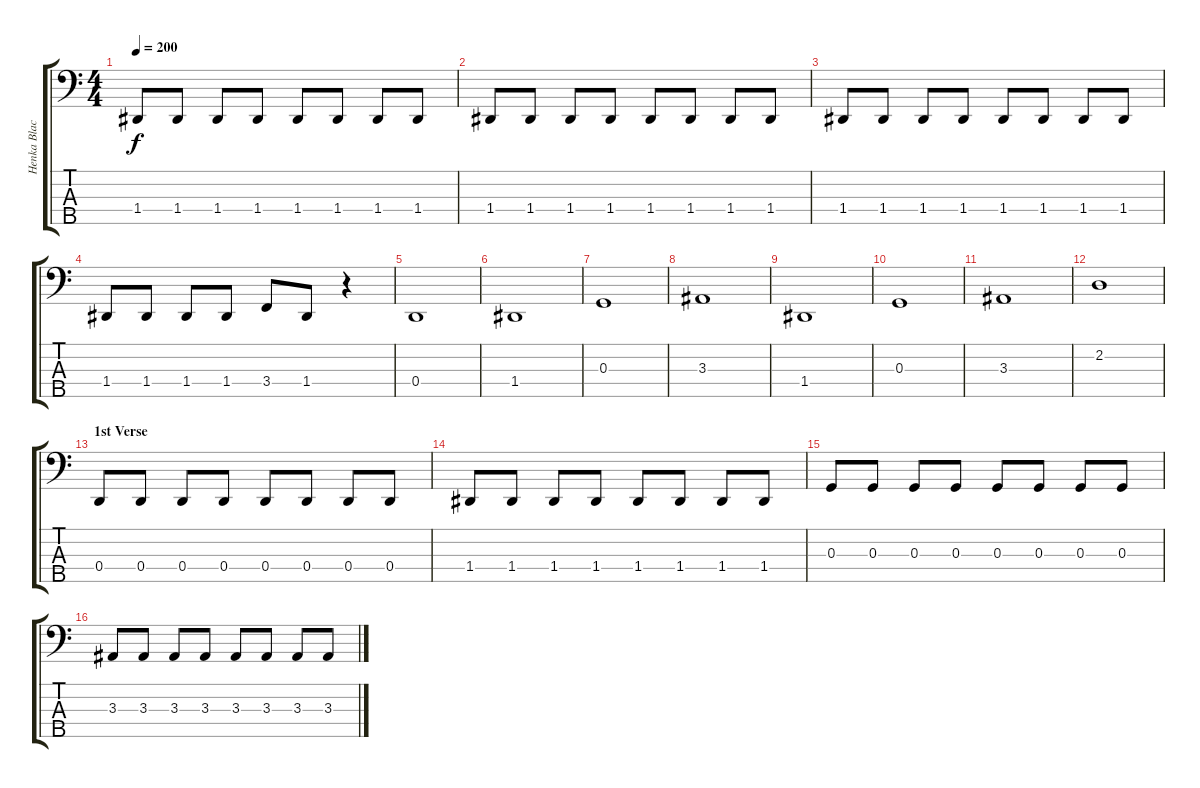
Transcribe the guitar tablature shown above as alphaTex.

\track ("Henka Blacksmith" "Henka Blac") {instrument electricbasspick}
\staff {score tabs}
\tuning (F2 C2 G1 D1 A0) {hide}
\ts (4 4)
\tempo 200
\clef f4
\ks c
1.4.8{dy f} 1.4.8 1.4.8 1.4.8 1.4.8 1.4.8 1.4.8 1.4.8 |
1.4.8 1.4.8 1.4.8 1.4.8 1.4.8 1.4.8 1.4.8 1.4.8 |
1.4.8 1.4.8 1.4.8 1.4.8 1.4.8 1.4.8 1.4.8 1.4.8 |
1.4.8 1.4.8 1.4.8 1.4.8 3.4.8 1.4.8 r.4 |
0.4.1 |
1.4.1 |
0.3.1 |
3.3.1 |
1.4.1 |
0.3.1 |
3.3.1 |
2.2.1 |
\section ("" "1st Verse")
0.4.8 0.4.8 0.4.8 0.4.8 0.4.8 0.4.8 0.4.8 0.4.8 |
1.4.8 1.4.8 1.4.8 1.4.8 1.4.8 1.4.8 1.4.8 1.4.8 |
0.3.8 0.3.8 0.3.8 0.3.8 0.3.8 0.3.8 0.3.8 0.3.8 |
3.3.8 3.3.8 3.3.8 3.3.8 3.3.8 3.3.8 3.3.8 3.3.8
